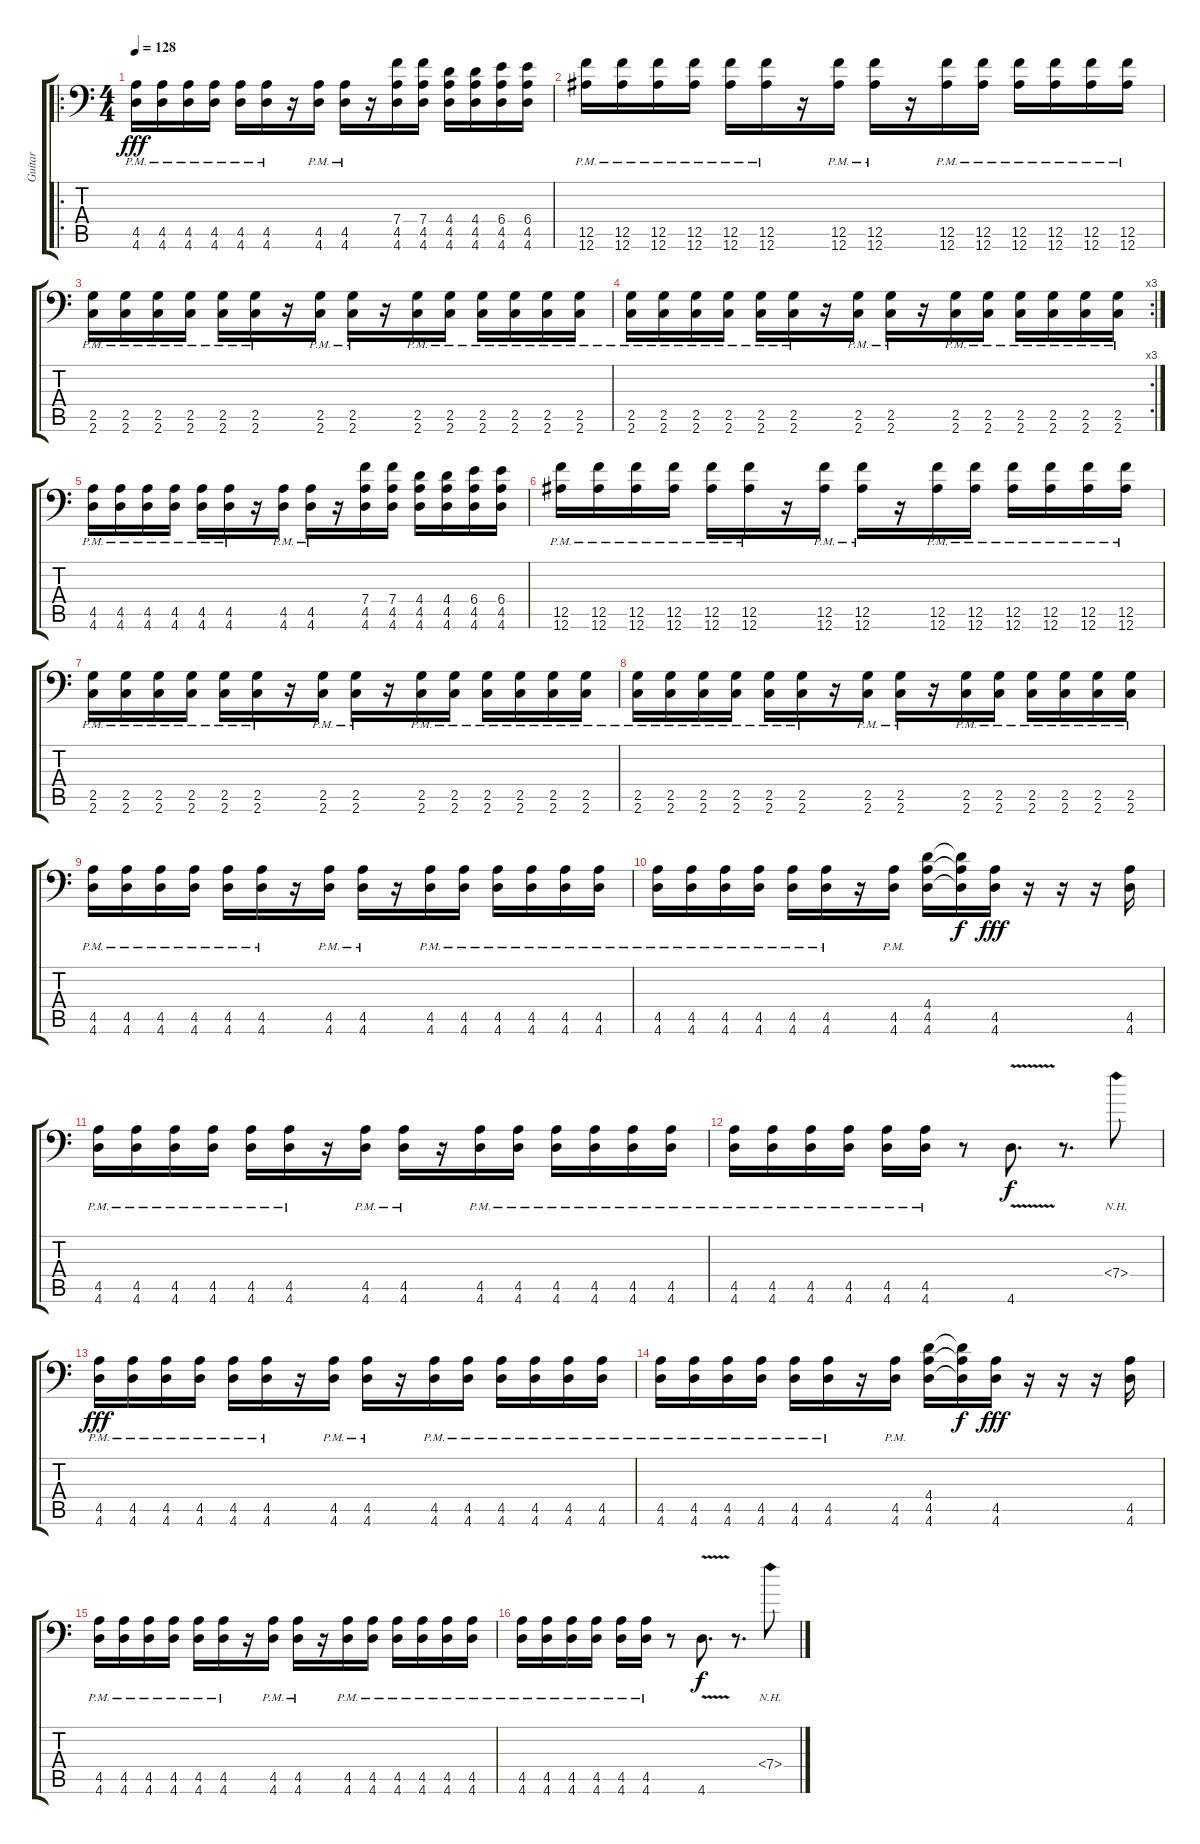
\track ("Guitar" "Guitar") {solo instrument distortionguitar}
\staff {score tabs}
\tuning (C4 G3 Eb3 Bb2 F2 Bb1) {hide}
\ro
\ts (4 4)
\tempo 128
\clef f4
\ks c
(4.5{pm} 4.6{pm}).16{dy fff} (4.5{pm} 4.6{pm}).16 (4.5{pm} 4.6{pm}).16 (4.5{pm} 4.6{pm}).16 (4.5{pm} 4.6{pm}).16 (4.5{pm} 4.6{pm}).16 r.16 (4.5{pm} 4.6{pm}).16 (4.5{pm} 4.6{pm}).16 r.16 (7.4 4.5 4.6).16 (7.4 4.5 4.6).16 (4.4 4.5 4.6).16 (4.4 4.5 4.6).16 (6.4 4.5 4.6).16 (6.4 4.5 4.6).16 |
(12.5{pm} 12.6{pm}).16 (12.5{pm} 12.6{pm}).16 (12.5{pm} 12.6{pm}).16 (12.5{pm} 12.6{pm}).16 (12.5{pm} 12.6{pm}).16 (12.5{pm} 12.6{pm}).16 r.16 (12.5{pm} 12.6{pm}).16 (12.5{pm} 12.6{pm}).16 r.16 (12.5{pm} 12.6{pm}).16 (12.5{pm} 12.6{pm}).16 (12.5{pm} 12.6{pm}).16 (12.5{pm} 12.6{pm}).16 (12.5{pm} 12.6{pm}).16 (12.5{pm} 12.6{pm}).16 |
(2.5{pm} 2.6{pm}).16 (2.5{pm} 2.6{pm}).16 (2.5{pm} 2.6{pm}).16 (2.5{pm} 2.6{pm}).16 (2.5{pm} 2.6{pm}).16 (2.5{pm} 2.6{pm}).16 r.16 (2.5{pm} 2.6{pm}).16 (2.5{pm} 2.6{pm}).16 r.16 (2.5{pm} 2.6{pm}).16 (2.5{pm} 2.6{pm}).16 (2.5{pm} 2.6{pm}).16 (2.5{pm} 2.6{pm}).16 (2.5{pm} 2.6{pm}).16 (2.5{pm} 2.6{pm}).16 |
\rc 3
(2.5{pm} 2.6{pm}).16 (2.5{pm} 2.6{pm}).16 (2.5{pm} 2.6{pm}).16 (2.5{pm} 2.6{pm}).16 (2.5{pm} 2.6{pm}).16 (2.5{pm} 2.6{pm}).16 r.16 (2.5{pm} 2.6{pm}).16 (2.5{pm} 2.6{pm}).16 r.16 (2.5{pm} 2.6{pm}).16 (2.5{pm} 2.6{pm}).16 (2.5{pm} 2.6{pm}).16 (2.5{pm} 2.6{pm}).16 (2.5{pm} 2.6{pm}).16 (2.5{pm} 2.6{pm}).16 |
(4.5{pm} 4.6{pm}).16 (4.5{pm} 4.6{pm}).16 (4.5{pm} 4.6{pm}).16 (4.5{pm} 4.6{pm}).16 (4.5{pm} 4.6{pm}).16 (4.5{pm} 4.6{pm}).16 r.16 (4.5{pm} 4.6{pm}).16 (4.5{pm} 4.6{pm}).16 r.16 (7.4 4.5 4.6).16 (7.4 4.5 4.6).16 (4.4 4.5 4.6).16 (4.4 4.5 4.6).16 (6.4 4.5 4.6).16 (6.4 4.5 4.6).16 |
(12.5{pm} 12.6{pm}).16 (12.5{pm} 12.6{pm}).16 (12.5{pm} 12.6{pm}).16 (12.5{pm} 12.6{pm}).16 (12.5{pm} 12.6{pm}).16 (12.5{pm} 12.6{pm}).16 r.16 (12.5{pm} 12.6{pm}).16 (12.5{pm} 12.6{pm}).16 r.16 (12.5{pm} 12.6{pm}).16 (12.5{pm} 12.6{pm}).16 (12.5{pm} 12.6{pm}).16 (12.5{pm} 12.6{pm}).16 (12.5{pm} 12.6{pm}).16 (12.5{pm} 12.6{pm}).16 |
(2.5{pm} 2.6{pm}).16 (2.5{pm} 2.6{pm}).16 (2.5{pm} 2.6{pm}).16 (2.5{pm} 2.6{pm}).16 (2.5{pm} 2.6{pm}).16 (2.5{pm} 2.6{pm}).16 r.16 (2.5{pm} 2.6{pm}).16 (2.5{pm} 2.6{pm}).16 r.16 (2.5{pm} 2.6{pm}).16 (2.5{pm} 2.6{pm}).16 (2.5{pm} 2.6{pm}).16 (2.5{pm} 2.6{pm}).16 (2.5{pm} 2.6{pm}).16 (2.5{pm} 2.6{pm}).16 |
(2.5{pm} 2.6{pm}).16 (2.5{pm} 2.6{pm}).16 (2.5{pm} 2.6{pm}).16 (2.5{pm} 2.6{pm}).16 (2.5{pm} 2.6{pm}).16 (2.5{pm} 2.6{pm}).16 r.16 (2.5{pm} 2.6{pm}).16 (2.5{pm} 2.6{pm}).16 r.16 (2.5{pm} 2.6{pm}).16 (2.5{pm} 2.6{pm}).16 (2.5{pm} 2.6{pm}).16 (2.5{pm} 2.6{pm}).16 (2.5{pm} 2.6{pm}).16 (2.5{pm} 2.6{pm}).16 |
(4.5{pm} 4.6{pm}).16 (4.5{pm} 4.6{pm}).16 (4.5{pm} 4.6{pm}).16 (4.5{pm} 4.6{pm}).16 (4.5{pm} 4.6{pm}).16 (4.5{pm} 4.6{pm}).16 r.16 (4.5{pm} 4.6{pm}).16 (4.5{pm} 4.6{pm}).16 r.16 (4.5{pm} 4.6{pm}).16 (4.5{pm} 4.6{pm}).16 (4.5{pm} 4.6{pm}).16 (4.5{pm} 4.6{pm}).16 (4.5{pm} 4.6{pm}).16 (4.5{pm} 4.6{pm}).16 |
(4.5{pm} 4.6{pm}).16 (4.5{pm} 4.6{pm}).16 (4.5{pm} 4.6{pm}).16 (4.5{pm} 4.6{pm}).16 (4.5{pm} 4.6{pm}).16 (4.5{pm} 4.6{pm}).16 r.16 (4.5{pm} 4.6{pm}).16 (4.4 4.5 4.6).16 (4.4{t} 4.5{t} 4.6{t}).16{dy f} (4.5 4.6).16{dy fff} r.16 r.16 r.16 (4.5 4.6).16 |
(4.5{pm} 4.6{pm}).16 (4.5{pm} 4.6{pm}).16 (4.5{pm} 4.6{pm}).16 (4.5{pm} 4.6{pm}).16 (4.5{pm} 4.6{pm}).16 (4.5{pm} 4.6{pm}).16 r.16 (4.5{pm} 4.6{pm}).16 (4.5{pm} 4.6{pm}).16 r.16 (4.5{pm} 4.6{pm}).16 (4.5{pm} 4.6{pm}).16 (4.5{pm} 4.6{pm}).16 (4.5{pm} 4.6{pm}).16 (4.5{pm} 4.6{pm}).16 (4.5{pm} 4.6{pm}).16 |
(4.5{pm} 4.6{pm}).16 (4.5{pm} 4.6{pm}).16 (4.5{pm} 4.6{pm}).16 (4.5{pm} 4.6{pm}).16 (4.5{pm} 4.6{pm}).16 (4.5{pm} 4.6{pm}).16 r.8 4.6{v}.8{d dy f} r.8{d} 7.4{nh}.8 |
(4.5{pm} 4.6{pm}).16{dy fff} (4.5{pm} 4.6{pm}).16 (4.5{pm} 4.6{pm}).16 (4.5{pm} 4.6{pm}).16 (4.5{pm} 4.6{pm}).16 (4.5{pm} 4.6{pm}).16 r.16 (4.5{pm} 4.6{pm}).16 (4.5{pm} 4.6{pm}).16 r.16 (4.5{pm} 4.6{pm}).16 (4.5{pm} 4.6{pm}).16 (4.5{pm} 4.6{pm}).16 (4.5{pm} 4.6{pm}).16 (4.5{pm} 4.6{pm}).16 (4.5{pm} 4.6{pm}).16 |
(4.5{pm} 4.6{pm}).16 (4.5{pm} 4.6{pm}).16 (4.5{pm} 4.6{pm}).16 (4.5{pm} 4.6{pm}).16 (4.5{pm} 4.6{pm}).16 (4.5{pm} 4.6{pm}).16 r.16 (4.5{pm} 4.6{pm}).16 (4.4 4.5 4.6).16 (4.4{t} 4.5{t} 4.6{t}).16{dy f} (4.5 4.6).16{dy fff} r.16 r.16 r.16 (4.5 4.6).16 |
(4.5{pm} 4.6{pm}).16 (4.5{pm} 4.6{pm}).16 (4.5{pm} 4.6{pm}).16 (4.5{pm} 4.6{pm}).16 (4.5{pm} 4.6{pm}).16 (4.5{pm} 4.6{pm}).16 r.16 (4.5{pm} 4.6{pm}).16 (4.5{pm} 4.6{pm}).16 r.16 (4.5{pm} 4.6{pm}).16 (4.5{pm} 4.6{pm}).16 (4.5{pm} 4.6{pm}).16 (4.5{pm} 4.6{pm}).16 (4.5{pm} 4.6{pm}).16 (4.5{pm} 4.6{pm}).16 |
(4.5{pm} 4.6{pm}).16 (4.5{pm} 4.6{pm}).16 (4.5{pm} 4.6{pm}).16 (4.5{pm} 4.6{pm}).16 (4.5{pm} 4.6{pm}).16 (4.5{pm} 4.6{pm}).16 r.8 4.6{v}.8{d dy f} r.8{d} 7.4{nh}.8
